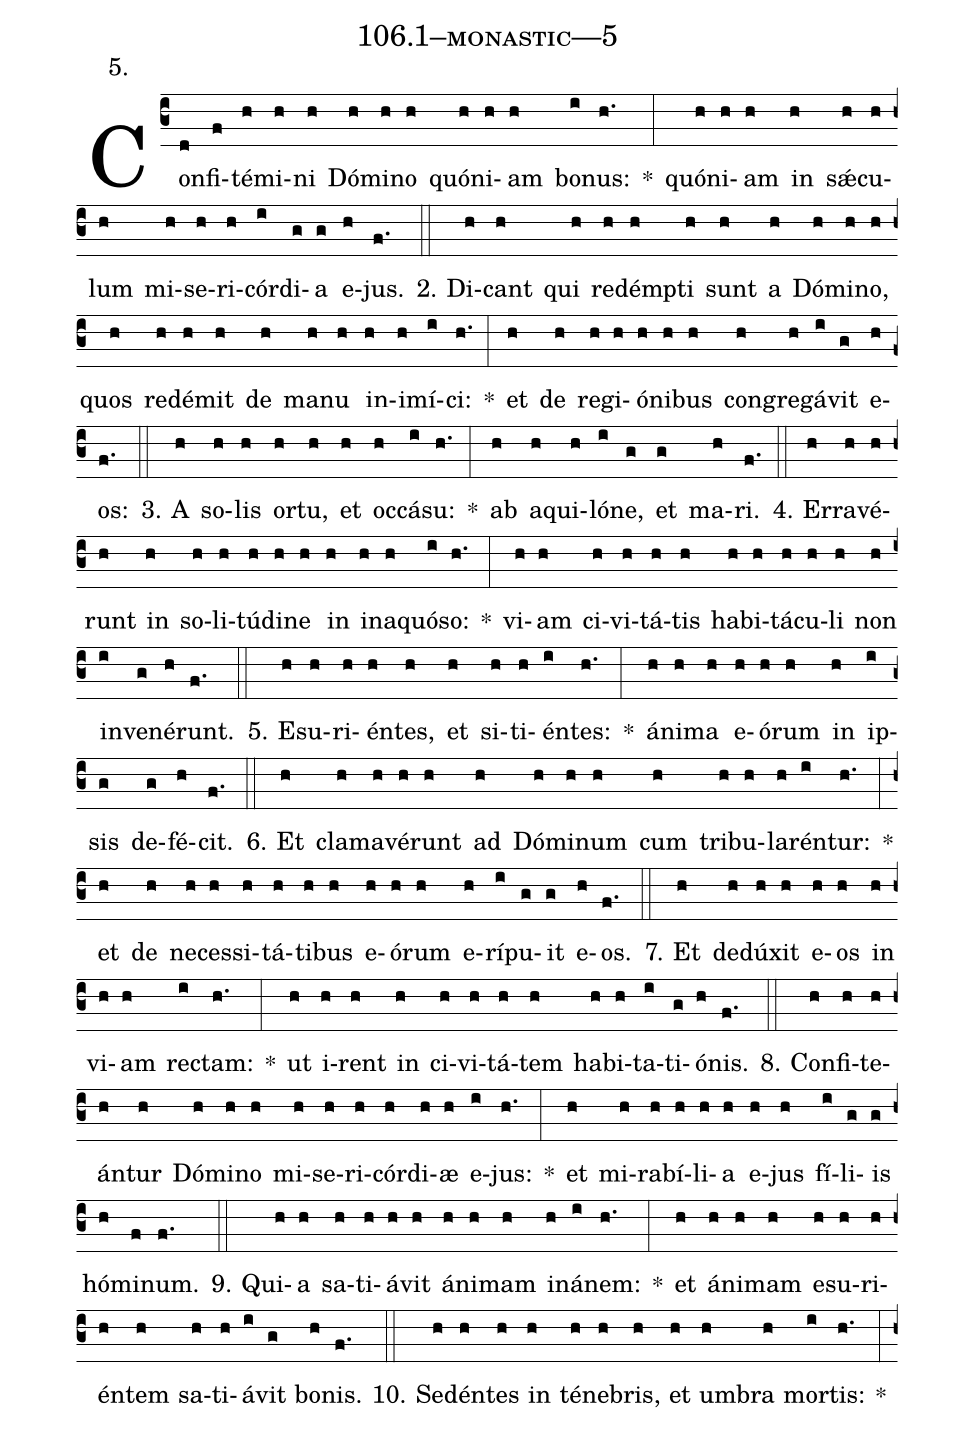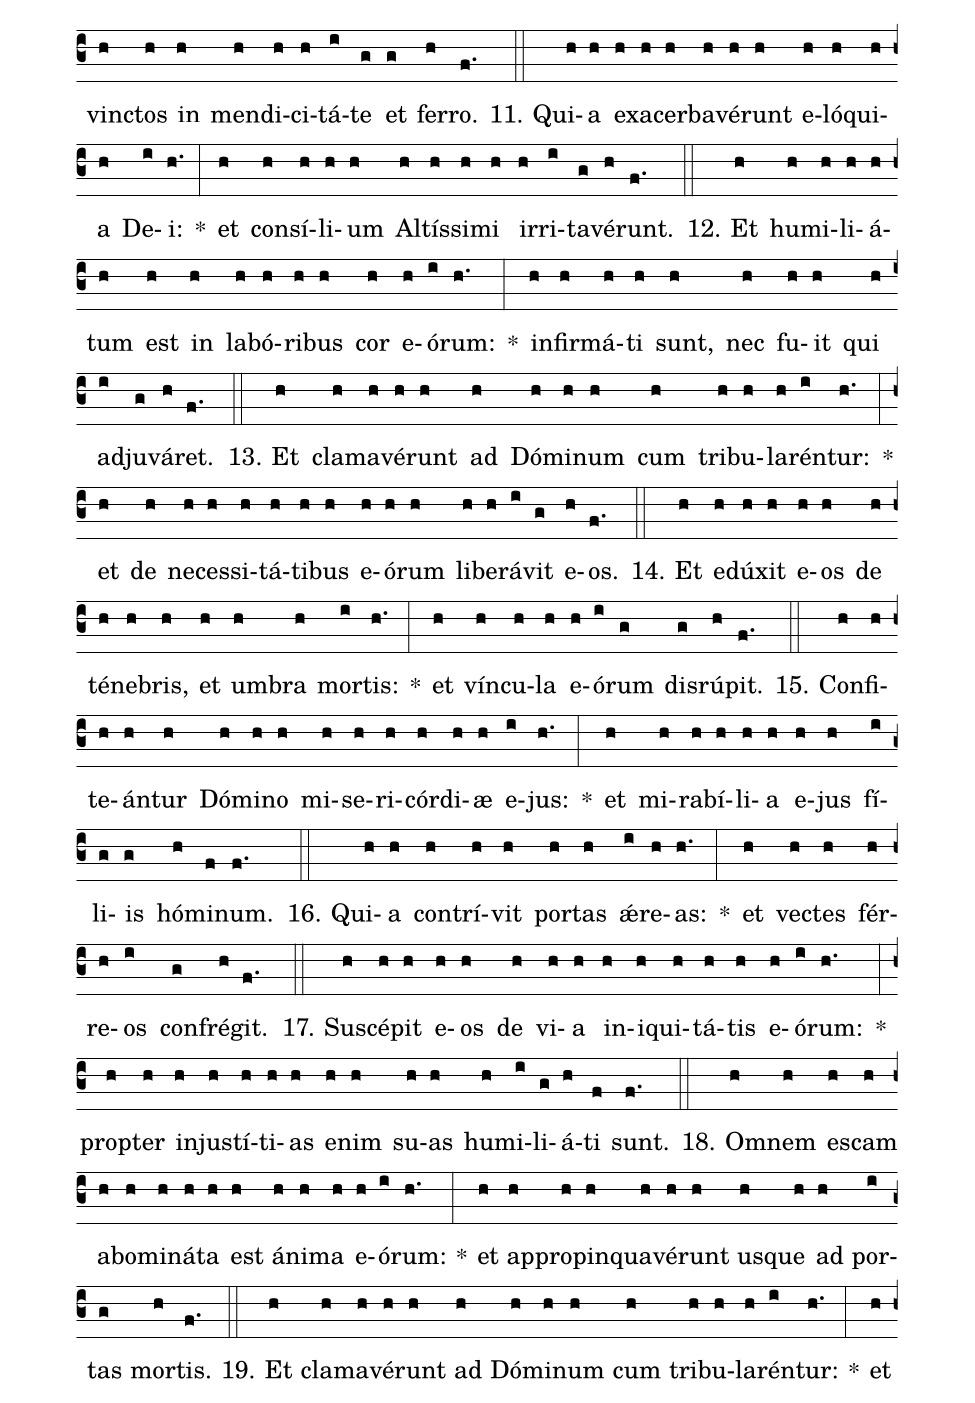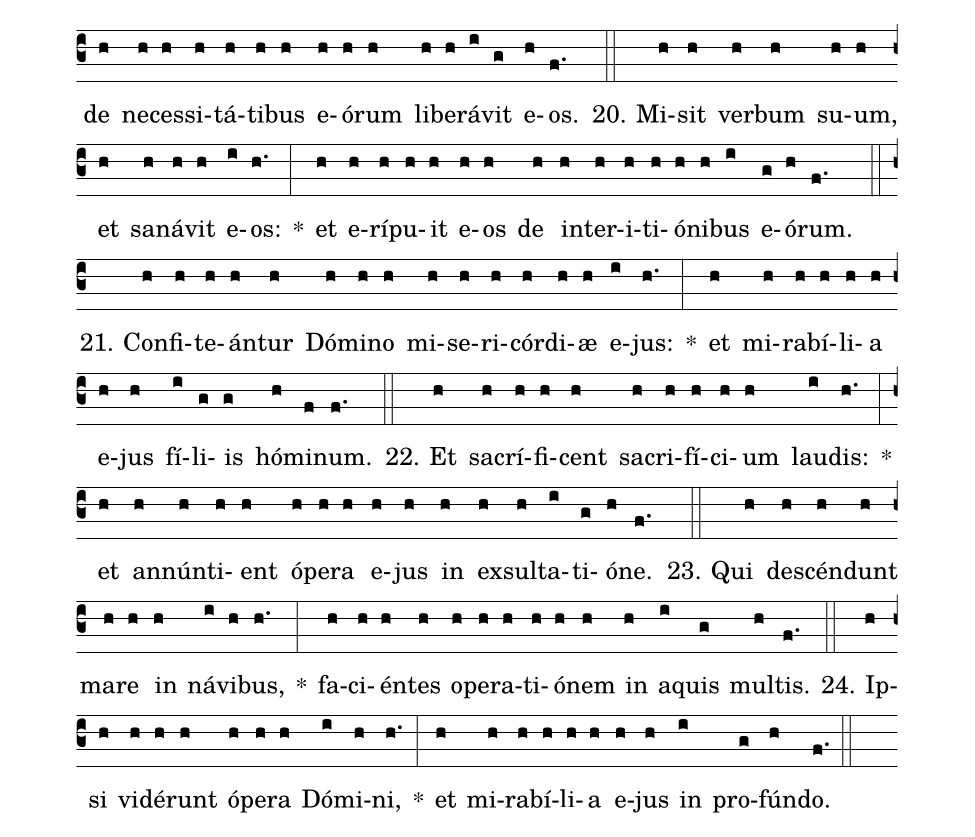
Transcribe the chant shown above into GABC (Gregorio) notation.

name: 106.1--monastic---5;
annotation: 5.;
%%
(c3)Con(d)fi(f)té(h)mi(h)ni(h) Dó(h)mi(h)no(h) quón(h)i(h)am(h) bo(i)nus:(h.) *(:) quón(h)i(h)am(h) in(h) sǽ(h)cu(h)lum(h) mi(h)se(h)ri(h)cór(i)di(g)a(g) e(h)jus.(f.) (::)
2. Di(h)cant(h) qui(h) red(h)émp(h)ti(h) sunt(h) a(h) Dó(h)mi(h)no,(h) quos(h) red(h)é(h)mit(h) de(h) ma(h)nu(h) in(h)i(h)mí(i)ci:(h.) *(:) et(h) de(h) re(h)gi(h)ó(h)ni(h)bus(h) con(h)gre(h)gá(i)vit(g) e(h)os:(f.) (::)
3. A(h) so(h)lis(h) or(h)tu,(h) et(h) oc(h)cá(i)su:(h.) *(:) ab(h) a(h)qui(h)ló(i)ne,(g) et(g) ma(h)ri.(f.) (::)
4. Er(h)ra(h)vé(h)runt(h) in(h) so(h)li(h)tú(h)di(h)ne(h) in(h) in(h)a(h)quó(i)so:(h.) *(:) vi(h)am(h) ci(h)vi(h)tá(h)tis(h) ha(h)bi(h)tá(h)cu(h)li(h) non(h) in(i)ve(g)né(h)runt.(f.) (::)
5. E(h)su(h)ri(h)én(h)tes,(h) et(h) si(h)ti(h)én(i)tes:(h.) *(:) á(h)ni(h)ma(h) e(h)ó(h)rum(h) in(h) ip(i)sis(g) de(g)fé(h)cit.(f.) (::)
6. Et(h) cla(h)ma(h)vé(h)runt(h) ad(h) Dó(h)mi(h)num(h) cum(h) tri(h)bu(h)la(h)rén(i)tur:(h.) *(:) et(h) de(h) ne(h)ces(h)si(h)tá(h)ti(h)bus(h) e(h)ó(h)rum(h) e(h)rí(i)pu(g)it(g) e(h)os.(f.) (::)
7. Et(h) de(h)dú(h)xit(h) e(h)os(h) in(h) vi(h)am(h) rec(i)tam:(h.) *(:) ut(h) i(h)rent(h) in(h) ci(h)vi(h)tá(h)tem(h) ha(h)bi(h)ta(i)ti(g)ó(h)nis.(f.) (::)
8. Con(h)fi(h)te(h)án(h)tur(h) Dó(h)mi(h)no(h) mi(h)se(h)ri(h)cór(h)di(h)æ(h) e(i)jus:(h.) *(:) et(h) mi(h)ra(h)bí(h)li(h)a(h) e(h)jus(h) fí(i)li(g)is(g) hó(h)mi(f)num.(f.) (::)
9. Qui(h)a(h) sa(h)ti(h)á(h)vit(h) á(h)ni(h)mam(h) in(h)á(i)nem:(h.) *(:) et(h) á(h)ni(h)mam(h) e(h)su(h)ri(h)én(h)tem(h) sa(h)ti(h)á(i)vit(g) bo(h)nis.(f.) (::)
10. Se(h)dén(h)tes(h) in(h) té(h)ne(h)bris,(h) et(h) um(h)bra(h) mor(i)tis:(h.) *(:) vinc(h)tos(h) in(h) men(h)di(h)ci(h)tá(i)te(g) et(g) fer(h)ro.(f.) (::)
11. Qui(h)a(h) ex(h)a(h)cer(h)ba(h)vé(h)runt(h) e(h)ló(h)qui(h)a(h) De(i)i:(h.) *(:) et(h) con(h)sí(h)li(h)um(h) Al(h)tís(h)si(h)mi(h) ir(h)ri(i)ta(g)vé(h)runt.(f.) (::)
12. Et(h) hu(h)mi(h)li(h)á(h)tum(h) est(h) in(h) la(h)bó(h)ri(h)bus(h) cor(h) e(h)ó(i)rum:(h.) *(:) in(h)fir(h)má(h)ti(h) sunt,(h) nec(h) fu(h)it(h) qui(h) ad(i)ju(g)vá(h)ret.(f.) (::)
13. Et(h) cla(h)ma(h)vé(h)runt(h) ad(h) Dó(h)mi(h)num(h) cum(h) tri(h)bu(h)la(h)rén(i)tur:(h.) *(:) et(h) de(h) ne(h)ces(h)si(h)tá(h)ti(h)bus(h) e(h)ó(h)rum(h) li(h)be(h)rá(i)vit(g) e(h)os.(f.) (::)
14. Et(h) e(h)dú(h)xit(h) e(h)os(h) de(h) té(h)ne(h)bris,(h) et(h) um(h)bra(h) mor(i)tis:(h.) *(:) et(h) vín(h)cu(h)la(h) e(h)ó(i)rum(g) dis(g)rú(h)pit.(f.) (::)
15. Con(h)fi(h)te(h)án(h)tur(h) Dó(h)mi(h)no(h) mi(h)se(h)ri(h)cór(h)di(h)æ(h) e(i)jus:(h.) *(:) et(h) mi(h)ra(h)bí(h)li(h)a(h) e(h)jus(h) fí(i)li(g)is(g) hó(h)mi(f)num.(f.) (::)
16. Qui(h)a(h) con(h)trí(h)vit(h) por(h)tas(h) ǽ(i)re(h)as:(h.) *(:) et(h) vec(h)tes(h) fér(h)re(h)os(i) con(g)fré(h)git.(f.) (::)
17. Su(h)scé(h)pit(h) e(h)os(h) de(h) vi(h)a(h) in(h)i(h)qui(h)tá(h)tis(h) e(h)ó(i)rum:(h.) *(:) prop(h)ter(h) in(h)jus(h)tí(h)ti(h)as(h) e(h)nim(h) su(h)as(h) hu(h)mi(i)li(g)á(h)ti(f) sunt.(f.) (::)
18. Om(h)nem(h) es(h)cam(h) ab(h)o(h)mi(h)ná(h)ta(h) est(h) á(h)ni(h)ma(h) e(h)ó(i)rum:(h.) *(:) et(h) ap(h)pro(h)pin(h)qua(h)vé(h)runt(h) us(h)que(h) ad(h) por(i)tas(g) mor(h)tis.(f.) (::)
19. Et(h) cla(h)ma(h)vé(h)runt(h) ad(h) Dó(h)mi(h)num(h) cum(h) tri(h)bu(h)la(h)rén(i)tur:(h.) *(:) et(h) de(h) ne(h)ces(h)si(h)tá(h)ti(h)bus(h) e(h)ó(h)rum(h) li(h)be(h)rá(i)vit(g) e(h)os.(f.) (::)
20. Mi(h)sit(h) ver(h)bum(h) su(h)um,(h) et(h) sa(h)ná(h)vit(h) e(i)os:(h.) *(:) et(h) e(h)rí(h)pu(h)it(h) e(h)os(h) de(h) in(h)ter(h)i(h)ti(h)ó(h)ni(h)bus(i) e(g)ó(h)rum.(f.) (::)
21. Con(h)fi(h)te(h)án(h)tur(h) Dó(h)mi(h)no(h) mi(h)se(h)ri(h)cór(h)di(h)æ(h) e(i)jus:(h.) *(:) et(h) mi(h)ra(h)bí(h)li(h)a(h) e(h)jus(h) fí(i)li(g)is(g) hó(h)mi(f)num.(f.) (::)
22. Et(h) sa(h)crí(h)fi(h)cent(h) sa(h)cri(h)fí(h)ci(h)um(h) lau(i)dis:(h.) *(:) et(h) an(h)nún(h)ti(h)ent(h) ó(h)pe(h)ra(h) e(h)jus(h) in(h) ex(h)sul(h)ta(i)ti(g)ó(h)ne.(f.) (::)
23. Qui(h) de(h)scén(h)dunt(h) ma(h)re(h) in(h) ná(i)vi(h)bus,(h.) *(:) fa(h)ci(h)én(h)tes(h) o(h)pe(h)ra(h)ti(h)ó(h)nem(h) in(h) a(i)quis(g) mul(h)tis.(f.) (::)
24. Ip(h)si(h) vi(h)dé(h)runt(h) ó(h)pe(h)ra(h) Dó(i)mi(h)ni,(h.) *(:) et(h) mi(h)ra(h)bí(h)li(h)a(h) e(h)jus(h) in(i) pro(g)fún(h)do.(f.) (::)
